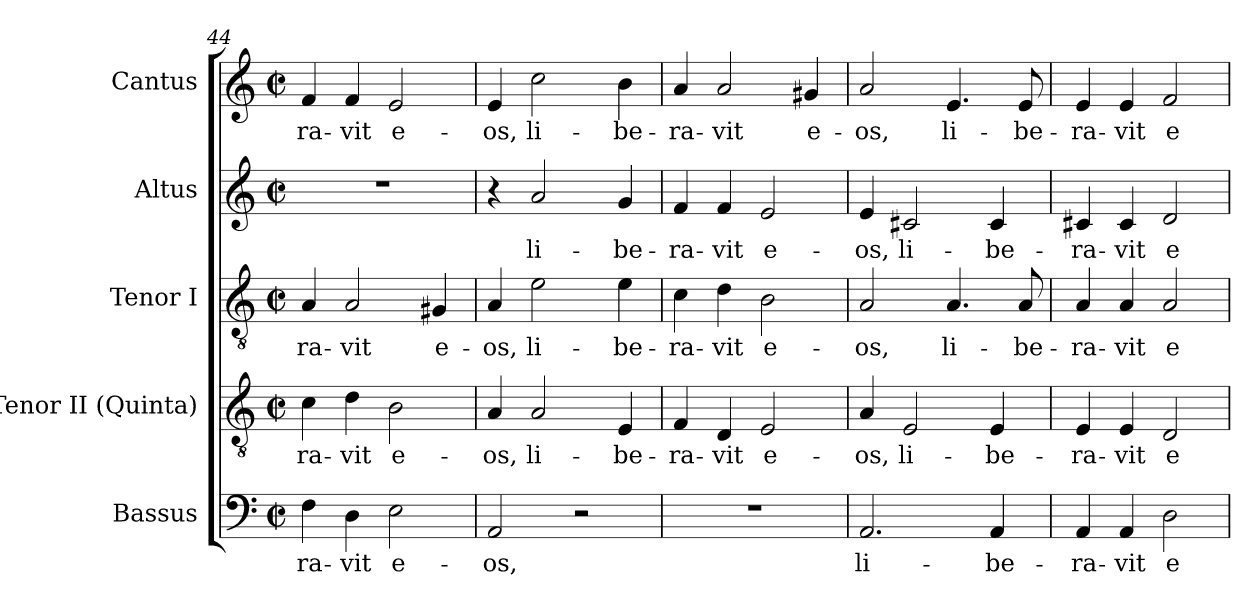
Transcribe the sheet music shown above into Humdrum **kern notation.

**kern	**text	**kern	**text	**kern	**text	**kern	**text	**kern	**text
*part5	*part5	*part4	*part4	*part3	*part3	*part2	*part2	*part1	*part1
*staff5	*staff5	*staff4	*staff4	*staff3	*staff3	*staff2	*staff2	*staff1	*staff1
*I"Bassus	*	*I"Tenor II (Quinta)	*	*I"Tenor I	*	*I"Altus	*	*I"Cantus	*
*I'B.	*	*I'T.	*	*I'T.	*	*I'S.	*	*I'S.	*
*clefF4	*	*clefGv2	*	*clefGv2	*	*clefG2	*	*clefG2	*
*	*	*ITrd7c12	*	*ITrd7c12	*	*	*	*	*
*k[]	*	*k[]	*	*k[]	*	*k[]	*	*k[]	*
*C:	*	*C:	*	*C:	*	*C:	*	*C:	*
*M2/2	*	*M2/2	*	*M2/2	*	*M2/2	*	*M2/2	*
*met(c|)	*	*met(c|)	*	*met(c|)	*	*met(c|)	*	*met(c|)	*
=44	=44	=44	=44	=44	=44	=44	=44	=44	=44
!	!LO:LY:b:color=#000000	!	!	!	!	!	!	!	!
!	!	!	!LO:LY:b:color=#000000	!	!	!	!	!	!
!	!	!	!	!	!LO:LY:b:color=#000000	!	!	!	!
!	!	!	!	!	!	!	!	!	!LO:LY:b:color=#000000
4Fi\	-ra-	4Ci\	-ra-	4AAi/	-ra-	1r	.	4fi/	-ra-
!	!LO:LY:b:color=#000000	!	!	!	!	!	!	!	!
!	!	!	!LO:LY:b:color=#000000	!	!	!	!	!	!
!	!	!	!	!	!LO:LY:b:color=#000000	!	!	!	!
!	!	!	!	!	!	!	!	!	!LO:LY:b:color=#000000
4Di\	-vit	4Di\	-vit	2AAi/	-vit	.	.	4fi/	-vit
!	!LO:LY:b:color=#000000	!	!	!	!	!	!	!	!
!	!	!	!LO:LY:b:color=#000000	!	!	!	!	!	!
!	!	!	!	!	!	!	!	!	!LO:LY:b:color=#000000
2Ei\	e-	2BBi\	e-	.	.	.	.	2ei/	e-
!	!	!	!	!	!LO:LY:b:color=#000000	!	!	!	!
.	.	.	.	4GG#Xi/	e-	.	.	.	.
!!LO:LB:g=z
=45	=45	=45	=45	=45	=45	=45	=45	=45	=45
!	!LO:LY:b:color=#000000	!	!	!	!	!	!	!	!
!	!	!	!LO:LY:b:color=#000000	!	!	!	!	!	!
!	!	!	!	!	!LO:LY:b:color=#000000	!	!	!	!
!	!	!	!	!	!	!	!	!	!LO:LY:b:color=#000000
2AAi/	-os,	4AAi/	-os,	4AAi/	-os,	4r	.	4ei/	-os,
!	!	!	!LO:LY:b:color=#000000	!	!	!	!	!	!
!	!	!	!	!	!LO:LY:b:color=#000000	!	!	!	!
!	!	!	!	!	!	!	!LO:LY:b:color=#000000	!	!
!	!	!	!	!	!	!	!	!	!LO:LY:b:color=#000000
.	.	2AAi/	li-	2Ei\	li-	2ai/	li-	2cci\	li-
2r	.	.	.	.	.	.	.	.	.
!	!	!	!LO:LY:b:color=#000000	!	!	!	!	!	!
!	!	!	!	!	!LO:LY:b:color=#000000	!	!	!	!
!	!	!	!	!	!	!	!LO:LY:b:color=#000000	!	!
!	!	!	!	!	!	!	!	!	!LO:LY:b:color=#000000
.	.	4EEi/	-be-	4Ei\	-be-	4gi/	-be-	4bi\	-be-
=46	=46	=46	=46	=46	=46	=46	=46	=46	=46
!	!	!	!LO:LY:b:color=#000000	!	!	!	!	!	!
!	!	!	!	!	!LO:LY:b:color=#000000	!	!	!	!
!	!	!	!	!	!	!	!LO:LY:b:color=#000000	!	!
!	!	!	!	!	!	!	!	!	!LO:LY:b:color=#000000
1r	.	4FFi/	-ra-	4Ci\	-ra-	4fi/	-ra-	4ai/	-ra-
!	!	!	!LO:LY:b:color=#000000	!	!	!	!	!	!
!	!	!	!	!	!LO:LY:b:color=#000000	!	!	!	!
!	!	!	!	!	!	!	!LO:LY:b:color=#000000	!	!
!	!	!	!	!	!	!	!	!	!LO:LY:b:color=#000000
.	.	4DDi/	-vit	4Di\	-vit	4fi/	-vit	2ai/	-vit
!	!	!	!LO:LY:b:color=#000000	!	!	!	!	!	!
!	!	!	!	!	!LO:LY:b:color=#000000	!	!	!	!
!	!	!	!	!	!	!	!LO:LY:b:color=#000000	!	!
.	.	2EEi/	e-	2BBi\	e-	2ei/	e-	.	.
!	!	!	!	!	!	!	!	!	!LO:LY:b:color=#000000
.	.	.	.	.	.	.	.	4g#Xi/	e-
=47	=47	=47	=47	=47	=47	=47	=47	=47	=47
!	!LO:LY:b:color=#000000	!	!	!	!	!	!	!	!
!	!	!	!LO:LY:b:color=#000000	!	!	!	!	!	!
!	!	!	!	!	!LO:LY:b:color=#000000	!	!	!	!
!	!	!	!	!	!	!	!LO:LY:b:color=#000000	!	!
!	!	!	!	!	!	!	!	!	!LO:LY:b:color=#000000
2.AAi/	li-	4AAi/	-os,	2AAi/	-os,	4ei/	-os,	2ai/	-os,
!	!	!	!LO:LY:b:color=#000000	!	!	!	!	!	!
!	!	!	!	!	!	!	!LO:LY:b:color=#000000	!	!
.	.	2EEi/	li-	.	.	2c#Xi/	li-	.	.
!	!	!	!	!	!LO:LY:b:color=#000000	!	!	!	!
!	!	!	!	!	!	!	!	!	!LO:LY:b:color=#000000
.	.	.	.	4.AAi/	li-	.	.	4.ei/	li-
!	!LO:LY:b:color=#000000	!	!	!	!	!	!	!	!
!	!	!	!LO:LY:b:color=#000000	!	!	!	!	!	!
!	!	!	!	!	!	!	!LO:LY:b:color=#000000	!	!
4AAi/	-be-	4EEi/	-be-	.	.	4c#i/	-be-	.	.
!	!	!	!	!	!LO:LY:b:color=#000000	!	!	!	!
!	!	!	!	!	!	!	!	!	!LO:LY:b:color=#000000
.	.	.	.	8AAi/	-be-	.	.	8ei/	-be-
=48	=48	=48	=48	=48	=48	=48	=48	=48	=48
!	!LO:LY:b:color=#000000	!	!	!	!	!	!	!	!
!	!	!	!LO:LY:b:color=#000000	!	!	!	!	!	!
!	!	!	!	!	!LO:LY:b:color=#000000	!	!	!	!
!	!	!	!	!	!	!	!LO:LY:b:color=#000000	!	!
!	!	!	!	!	!	!	!	!	!LO:LY:b:color=#000000
4AAi/	-ra-	4EEi/	-ra-	4AAi/	-ra-	4c#Xi/	-ra-	4ei/	-ra-
!	!LO:LY:b:color=#000000	!	!	!	!	!	!	!	!
!	!	!	!LO:LY:b:color=#000000	!	!	!	!	!	!
!	!	!	!	!	!LO:LY:b:color=#000000	!	!	!	!
!	!	!	!	!	!	!	!LO:LY:b:color=#000000	!	!
!	!	!	!	!	!	!	!	!	!LO:LY:b:color=#000000
4AAi/	-vit	4EEi/	-vit	4AAi/	-vit	4c#i/	-vit	4ei/	-vit
!	!LO:LY:b:color=#000000	!	!	!	!	!	!	!	!
!	!	!	!LO:LY:b:color=#000000	!	!	!	!	!	!
!	!	!	!	!	!LO:LY:b:color=#000000	!	!	!	!
!	!	!	!	!	!	!	!LO:LY:b:color=#000000	!	!
!	!	!	!	!	!	!	!	!	!LO:LY:b:color=#000000
2Di\	e-	2DDi/	e-	2AAi/	e-	2di/	e-	2fi/	e-
=	=	=	=	=	=	=	=	=	=
*-	*-	*-	*-	*-	*-	*-	*-	*-	*-
